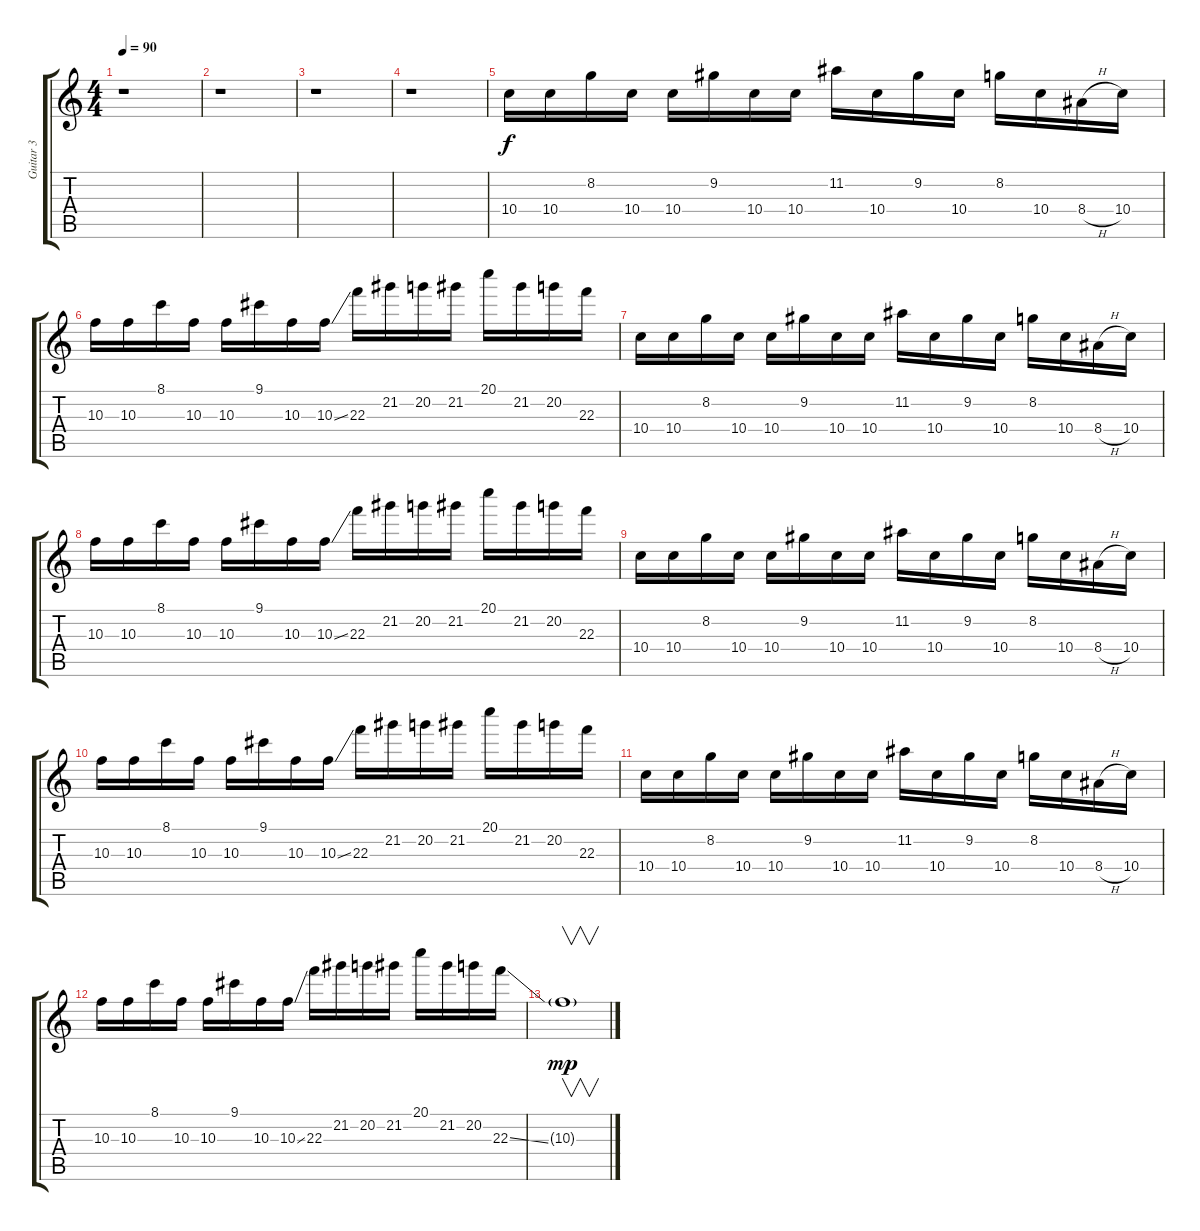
\track ("Guitar 3" "Guitar 3") {instrument overdrivenguitar}
\staff {score tabs}
\tuning (E4 B3 G3 D3 A2 E2) {hide}
\ts (4 4)
\tempo 90
\clef g2
\ks c
r.1{dy f} |
r.1 |
r.1 |
r.1 |
10.4.16 10.4.16 8.2.16 10.4.16 10.4.16 9.2.16 10.4.16 10.4.16 11.2.16 10.4.16 9.2.16 10.4.16 8.2.16 10.4.16 8.4{h}.16 10.4.16 |
10.3.16 10.3.16 8.1.16 10.3.16 10.3.16 9.1.16 10.3.16 10.3{ss}.16 22.3.16 21.2.16 20.2.16 21.2.16 20.1.16 21.2.16 20.2.16 22.3.16 |
10.4.16 10.4.16 8.2.16 10.4.16 10.4.16 9.2.16 10.4.16 10.4.16 11.2.16 10.4.16 9.2.16 10.4.16 8.2.16 10.4.16 8.4{h}.16 10.4.16 |
10.3.16 10.3.16 8.1.16 10.3.16 10.3.16 9.1.16 10.3.16 10.3{ss}.16 22.3.16 21.2.16 20.2.16 21.2.16 20.1.16 21.2.16 20.2.16 22.3.16 |
10.4.16 10.4.16 8.2.16 10.4.16 10.4.16 9.2.16 10.4.16 10.4.16 11.2.16 10.4.16 9.2.16 10.4.16 8.2.16 10.4.16 8.4{h}.16 10.4.16 |
10.3.16 10.3.16 8.1.16 10.3.16 10.3.16 9.1.16 10.3.16 10.3{ss}.16 22.3.16 21.2.16 20.2.16 21.2.16 20.1.16 21.2.16 20.2.16 22.3.16 |
10.4.16 10.4.16 8.2.16 10.4.16 10.4.16 9.2.16 10.4.16 10.4.16 11.2.16 10.4.16 9.2.16 10.4.16 8.2.16 10.4.16 8.4{h}.16 10.4.16 |
10.3.16 10.3.16 8.1.16 10.3.16 10.3.16 9.1.16 10.3.16 10.3{ss}.16 22.3.16 21.2.16 20.2.16 21.2.16 20.1.16 21.2.16 20.2.16 22.3{ss}.16 |
10.3{g}.1{v dy mp}
